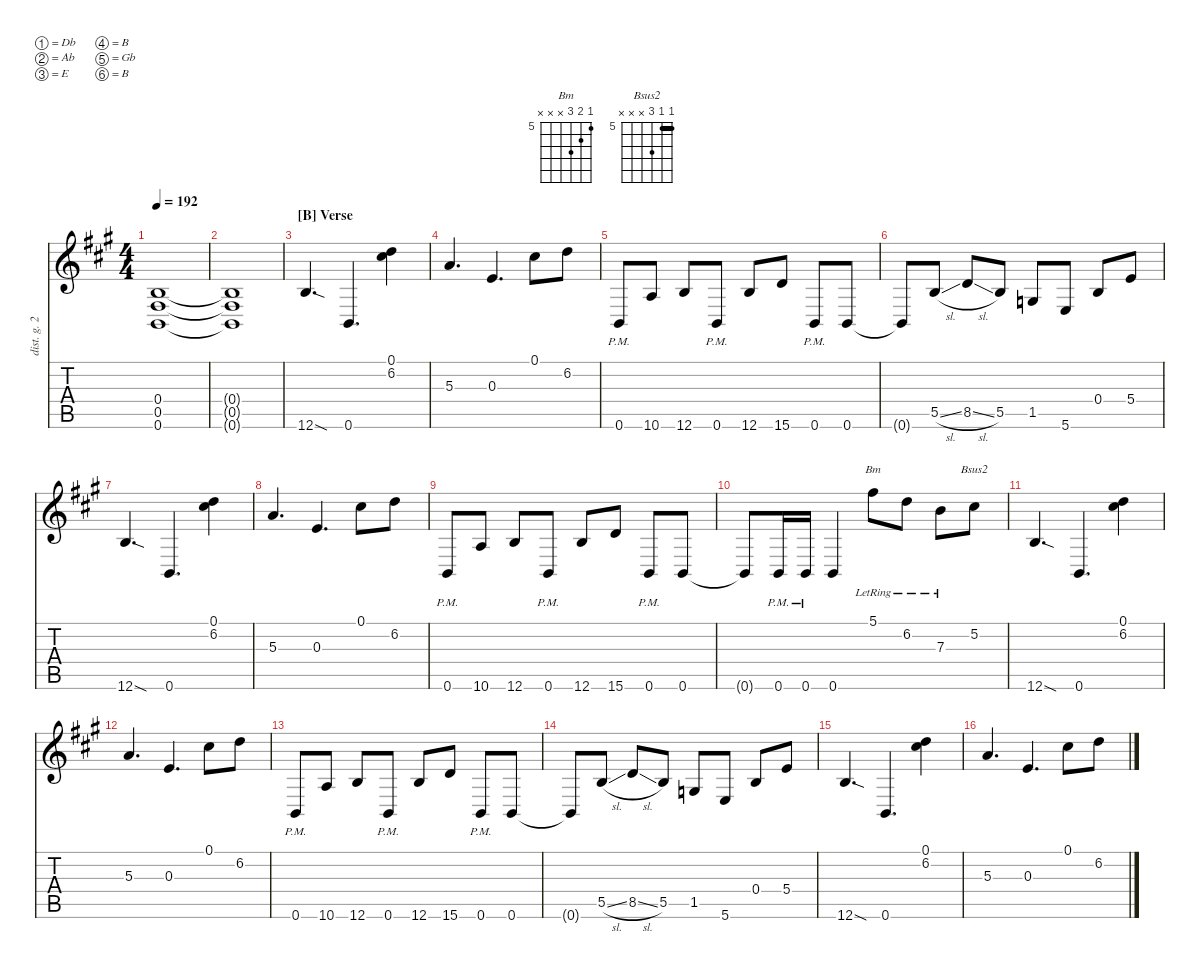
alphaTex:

\defaultSystemsLayout 4
\hideDynamics
\bracketExtendMode nobrackets
\otherSystemsTrackNameOrientation horizontal
\track ("Distortion Guitar 2" "dist. g. 2") {instrument distortionguitar}
\staff {score tabs}
\tuning (Db4 Ab3 E3 B2 Gb2 B1)
\chord ("Bm" 5 6 7 x x x) {firstfret 5 showfingering false}
\chord ("Bsus2" 5 5 7 x x x) {firstfret 5 showfingering false barre 5}
\ts (4 4)
\tempo 192
\clef g2
\ks a
(0.6{acc forcenatural} 0.5{acc #} 0.4{acc forcenatural}).1{dy ff beam Up} |
(0.6{t acc forcenatural} 0.5{t acc #} 0.4{t acc forcenatural}).1{beam Up} |
\section ("B" "Verse")
12.6{sod acc forcenatural}.4{d beam Up} 0.6{acc forcenatural}.4{d beam Up} (0.1{acc #} 6.2{acc forcenatural}).4{dy mf beam Down} |
5.3{acc forcenatural}.4{d dy ff beam Up} 0.3{acc forcenatural}.4{d beam Up} 0.1{acc #}.8{beam Down} 6.2{acc forcenatural}.8{beam Down} |
0.6{pm acc forcenatural}.8{beam Up} 10.6{acc forcenatural}.8{beam Up} 12.6{acc forcenatural}.8{beam Up} 0.6{pm acc forcenatural}.8{beam Up} 12.6{acc forcenatural}.8{beam Up} 15.6{acc forcenatural}.8{beam Up} 0.6{pm acc forcenatural}.8{beam Up} 0.6{acc forcenatural}.8{beam Up} |
0.6{t acc forcenatural}.8{beam Up} 5.5{sl acc forcenatural}.8{beam Up} 8.5{sl acc forcenatural}.8{beam Up} 5.5{acc forcenatural}.8{beam Up} 1.5{acc forcenatural}.8{beam Up} 5.6{acc forcenatural}.8{beam Up} 0.4{acc forcenatural}.8{beam Up} 5.4{acc forcenatural}.8{beam Up} |
12.6{sod acc forcenatural}.4{d beam Up} 0.6{acc forcenatural}.4{d beam Up} (6.2{acc forcenatural} 0.1{acc #}).4{beam Down} |
5.3{acc forcenatural}.4{d beam Up} 0.3{acc forcenatural}.4{d beam Up} 0.1{acc #}.8{beam Down} 6.2{acc forcenatural}.8{beam Down} |
0.6{pm acc forcenatural}.8{beam Up} 10.6{acc forcenatural}.8{beam Up} 12.6{acc forcenatural}.8{beam Up} 0.6{pm acc forcenatural}.8{beam Up} 12.6{acc forcenatural}.8{beam Up} 15.6{acc forcenatural}.8{beam Up} 0.6{pm acc forcenatural}.8{beam Up} 0.6{acc forcenatural}.8{beam Up} |
0.6{t acc forcenatural}.8{beam Up} 0.6{pm acc forcenatural}.16{beam Up} 0.6{pm acc forcenatural}.16{beam Up} 0.6{acc forcenatural}.4{beam Up} 5.1{lr acc #}.8{ch "Bm" beam Down} 6.2{lr acc forcenatural}.8{beam Down} 7.3{lr acc forcenatural}.8{beam Down} 5.2{acc #}.8{ch "Bsus2" beam Down} |
12.6{sod acc forcenatural}.4{d beam Up} 0.6{acc forcenatural}.4{d beam Up} (6.2{acc forcenatural} 0.1{acc #}).4{beam Down} |
5.3{acc forcenatural}.4{d beam Up} 0.3{acc forcenatural}.4{d beam Up} 0.1{acc #}.8{beam Down} 6.2{acc forcenatural}.8{beam Down} |
0.6{pm acc forcenatural}.8{beam Up} 10.6{acc forcenatural}.8{beam Up} 12.6{acc forcenatural}.8{beam Up} 0.6{pm acc forcenatural}.8{beam Up} 12.6{acc forcenatural}.8{beam Up} 15.6{acc forcenatural}.8{beam Up} 0.6{pm acc forcenatural}.8{beam Up} 0.6{acc forcenatural}.8{beam Up} |
0.6{t acc forcenatural}.8{beam Up} 5.5{sl acc forcenatural}.8{beam Up} 8.5{sl acc forcenatural}.8{beam Up} 5.5{acc forcenatural}.8{beam Up} 1.5{acc forcenatural}.8{beam Up} 5.6{acc forcenatural}.8{beam Up} 0.4{acc forcenatural}.8{beam Up} 5.4{acc forcenatural}.8{beam Up} |
12.6{sod acc forcenatural}.4{d beam Up} 0.6{acc forcenatural}.4{d beam Up} (6.2{acc forcenatural} 0.1{acc #}).4{beam Down} |
5.3{acc forcenatural}.4{d beam Up} 0.3{acc forcenatural}.4{d beam Up} 0.1{acc #}.8{beam Down} 6.2{acc forcenatural}.8{beam Down}
